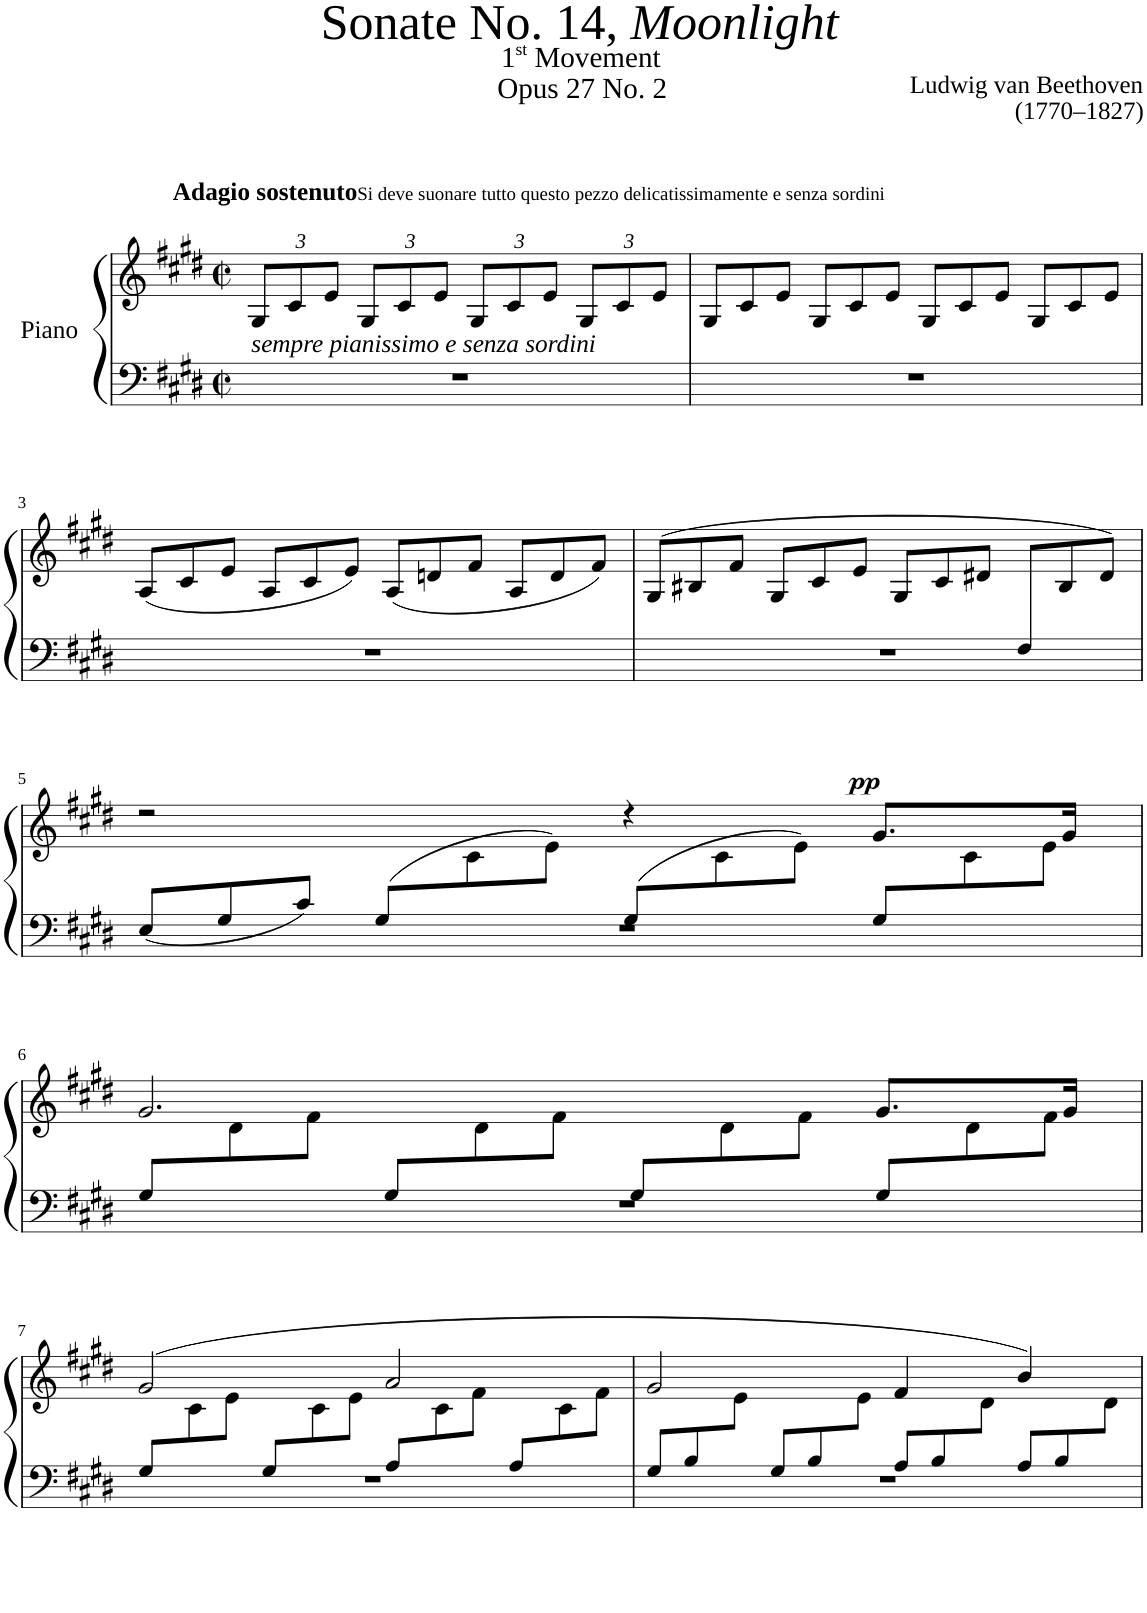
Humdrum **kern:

**kern	**kern	**dynam
*part1	*part1	*part1
*staff2	*staff1	*staff1/2
*I"Piano	*	*
*I'Pno	*	*
*clefF4	*clefG2	*
*k[f#c#g#d#]	*k[f#c#g#d#]	*
*M4/4	*M4/4	*
*met(c|)	*met(c|)	*
*	*Xbrackettup	*
=1	=1	=1
!	!LO:TX:a:B:t=Adagio sostenuto	!
!	!LO:TX:a:t=Si deve suonare tutto questo pezzo delicatissimamente e senza sordini	!
!	!LO:TX:b:i:t=sempre pianissimo e senza sordini	!
1r	12G#/L	.
.	12c#/	.
.	12e/J	.
.	12G#/L	.
.	12c#/	.
.	12e/J	.
.	12G#/L	.
.	12c#/	.
.	12e/J	.
.	12G#/L	.
.	12c#/	.
.	12e/J	.
=2	=2	=2
*	*Xtuplet	*
1r	12G#/L	.
.	12c#/	.
.	12e/J	.
.	12G#/L	.
.	12c#/	.
.	12e/J	.
.	12G#/L	.
.	12c#/	.
.	12e/J	.
.	12G#/L	.
.	12c#/	.
.	12e/J	.
!!LO:LB:g=z
=3	=3	=3
1r	(12A/L	.
.	12c#/	.
.	12e/J	.
.	12A/L	.
.	12c#/	.
.	12e/J)	.
.	(12A/L	.
.	12dn/	.
.	12f#/J	.
.	12A/L	.
.	12d/	.
.	12f#/J)	.
=4	=4	=4
*^	*	*
2.ryy	1r	(>12G#/L	.
.	.	12B#X/	.
.	.	12f#/J	.
.	.	12G#/L	.
.	.	12c#/	.
.	.	12e/J	.
.	.	12G#/L	.
.	.	12c#/	.
.	.	12d#X/J	.
*Xtuplet	*	*	*
12F#/L	.	12ryy	.
6ryy	.	12B#/	.
.	.	12d#/J)	.
!!LO:LB:g=z
=5	=5	=5	=5
*	*	*^	*
12E/L	1r	2r	3ryy	.
12G#/	.	.	.	.
12c#/J	.	.	.	.
(12G#/L	.	.	.	.
6ryy	.	.	12c#\	.
.	.	.	12e\J)	.
(12G#/L	.	4r	12ryy	.
6ryy	.	.	12c#\	.
.	.	.	12e\J)	.
!	!	!	!	!LO:DY:a
12G#/L	.	8.g#/L	12ryy	pp
6ryy	.	.	12c#\	.
.	.	.	12e\J	.
.	.	16g#/Jk	.	.
!!LO:LB:g=z	!!
=6	=6	=6	=6	=6
12G#/L	1r	2.g#/	12ryy	.
6ryy	.	.	12d#\	.
.	.	.	12f#\J	.
12G#/L	.	.	12ryy	.
6ryy	.	.	12d#\	.
.	.	.	12f#\J	.
12G#/L	.	.	12ryy	.
6ryy	.	.	12d#\	.
.	.	.	12f#\J	.
12G#/L	.	8.g#/L	12ryy	.
6ryy	.	.	12d#\	.
.	.	.	12f#\J	.
.	.	16g#/Jk	.	.
!!LO:LB:g=z	!!
=7	=7	=7	=7	=7
12G#/L	1r	(2g#/	12ryy	.
6ryy	.	.	12c#\	.
.	.	.	12e\J	.
12G#/L	.	.	12ryy	.
6ryy	.	.	12c#\	.
.	.	.	12e\J	.
12A/L	.	2a/	12ryy	.
6ryy	.	.	12c#\	.
.	.	.	12f#\J	.
12A/L	.	.	12ryy	.
6ryy	.	.	12c#\	.
.	.	.	12f#\J	.
=8	=8	=8	=8	=8
12G#/L	1r	2g#/	6ryy	.
12B/	.	.	.	.
12ryy	.	.	12e\J	.
12G#/L	.	.	6ryy	.
12B/	.	.	.	.
12ryy	.	.	12e\J	.
12A/L	.	4f#/	6ryy	.
12B/	.	.	.	.
12ryy	.	.	12d#\J	.
12A/L	.	4b/)	6ryy	.
12B/	.	.	.	.
12ryy	.	.	12d#\J	.
*v	*v	*	*	*
*	*v	*v	*
=	=	=
*-	*-	*-
